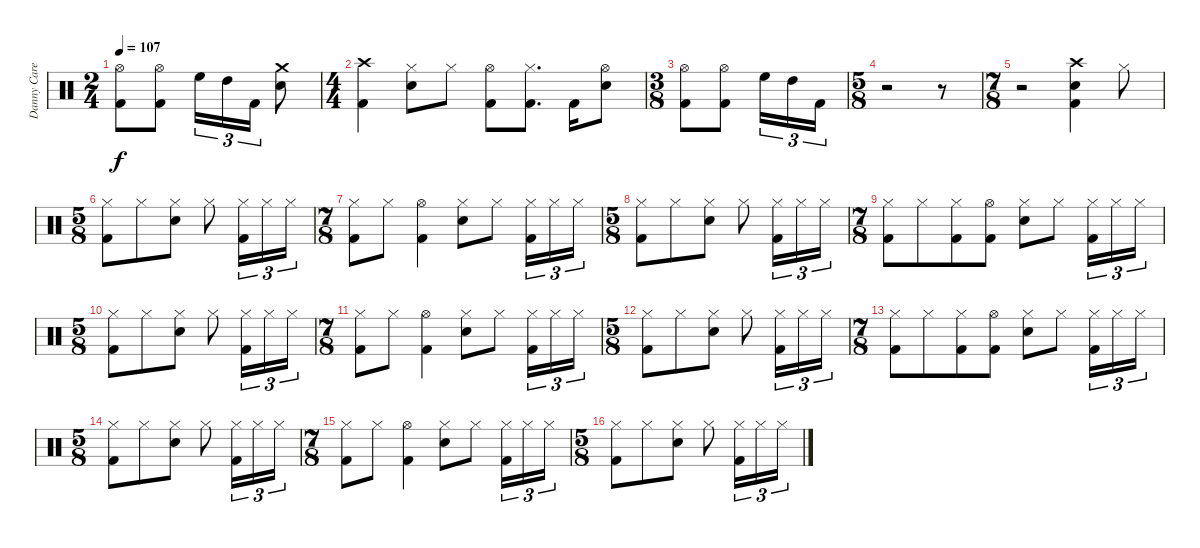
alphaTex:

\track ("Danny Carey" "Danny Care") {instrument percussion}
\staff {score}
\articulation defaults
\ts (2 4)
\tempo 107
\clef neutral
\ks c
("Hi-Hat (open)" "Kick (hit) 2").8{dy f} ("Hi-Hat (open)" "Kick (hit) 2").8 "High Floor Tom (hit)".16{tu (3 2)} "High Tom (hit)".16{tu (3 2)} "Kick (hit) 2".16{tu (3 2)} ("Crash medium (hit)" "Electric Snare (hit)").8 |
\ts (4 4)
("Crash high (hit)" "Kick (hit) 2").4 ("Hi-Hat (closed)" "Electric Snare (hit)").8 "Hi-Hat (closed)".8 ("Hi-Hat (open)" "Kick (hit) 2").8 ("Hi-Hat (closed)" "Kick (hit) 2").8{d} "Kick (hit) 2".16 ("Hi-Hat (open)" "Electric Snare (hit)").8 |
\ts (3 8)
("Hi-Hat (open)" "Kick (hit) 2").8 ("Hi-Hat (open)" "Kick (hit) 2").8 "High Floor Tom (hit)".16{tu (3 2)} "High Tom (hit)".16{tu (3 2)} "Kick (hit) 2".16{tu (3 2)} |
\ts (5 8)
r.2 r.8 |
\ts (7 8)
r.2 ("Crash high (hit)" "Electric Snare (hit)" "Kick (hit) 2").4 "Hi-Hat (closed)".8 |
\ts (5 8)
("Hi-Hat (closed)" "Kick (hit) 2").8 "Hi-Hat (closed)".8 ("Hi-Hat (closed)" "Electric Snare (hit)").8 "Hi-Hat (closed)".8 ("Hi-Hat (closed)" "Kick (hit) 2").16{tu (3 2)} "Hi-Hat (closed)".16{tu (3 2)} "Hi-Hat (closed)".16{tu (3 2)} |
\ts (7 8)
("Hi-Hat (closed)" "Kick (hit) 2").8 "Hi-Hat (closed)".8 ("Hi-Hat (open)" "Kick (hit) 2").4 ("Hi-Hat (closed)" "Electric Snare (hit)").8 "Hi-Hat (closed)".8 ("Hi-Hat (closed)" "Kick (hit) 2").16{tu (3 2)} "Hi-Hat (closed)".16{tu (3 2)} "Hi-Hat (closed)".16{tu (3 2)} |
\ts (5 8)
("Hi-Hat (closed)" "Kick (hit) 2").8 "Hi-Hat (closed)".8 ("Hi-Hat (closed)" "Electric Snare (hit)").8 "Hi-Hat (closed)".8 ("Hi-Hat (closed)" "Kick (hit) 2").16{tu (3 2)} "Hi-Hat (closed)".16{tu (3 2)} "Hi-Hat (closed)".16{tu (3 2)} |
\ts (7 8)
("Hi-Hat (closed)" "Kick (hit) 2").8 "Hi-Hat (closed)".8 ("Hi-Hat (closed)" "Kick (hit) 2").8 ("Hi-Hat (open)" "Kick (hit) 2").8 ("Hi-Hat (closed)" "Electric Snare (hit)").8 "Hi-Hat (closed)".8 ("Hi-Hat (closed)" "Kick (hit) 2").16{tu (3 2)} "Hi-Hat (closed)".16{tu (3 2)} "Hi-Hat (closed)".16{tu (3 2)} |
\ts (5 8)
("Hi-Hat (closed)" "Kick (hit) 2").8 "Hi-Hat (closed)".8 ("Hi-Hat (closed)" "Electric Snare (hit)").8 "Hi-Hat (closed)".8 ("Hi-Hat (closed)" "Kick (hit) 2").16{tu (3 2)} "Hi-Hat (closed)".16{tu (3 2)} "Hi-Hat (closed)".16{tu (3 2)} |
\ts (7 8)
("Hi-Hat (closed)" "Kick (hit) 2").8 "Hi-Hat (closed)".8 ("Hi-Hat (open)" "Kick (hit) 2").4 ("Hi-Hat (closed)" "Electric Snare (hit)").8 "Hi-Hat (closed)".8 ("Hi-Hat (closed)" "Kick (hit) 2").16{tu (3 2)} "Hi-Hat (closed)".16{tu (3 2)} "Hi-Hat (closed)".16{tu (3 2)} |
\ts (5 8)
("Hi-Hat (closed)" "Kick (hit) 2").8 "Hi-Hat (closed)".8 ("Hi-Hat (closed)" "Electric Snare (hit)").8 "Hi-Hat (closed)".8 ("Hi-Hat (closed)" "Kick (hit) 2").16{tu (3 2)} "Hi-Hat (closed)".16{tu (3 2)} "Hi-Hat (closed)".16{tu (3 2)} |
\ts (7 8)
("Hi-Hat (closed)" "Kick (hit) 2").8 "Hi-Hat (closed)".8 ("Hi-Hat (closed)" "Kick (hit) 2").8 ("Hi-Hat (open)" "Kick (hit) 2").8 ("Hi-Hat (closed)" "Electric Snare (hit)").8 "Hi-Hat (closed)".8 ("Hi-Hat (closed)" "Kick (hit) 2").16{tu (3 2)} "Hi-Hat (closed)".16{tu (3 2)} "Hi-Hat (closed)".16{tu (3 2)} |
\ts (5 8)
("Hi-Hat (closed)" "Kick (hit) 2").8 "Hi-Hat (closed)".8 ("Hi-Hat (closed)" "Electric Snare (hit)").8 "Hi-Hat (closed)".8 ("Hi-Hat (closed)" "Kick (hit) 2").16{tu (3 2)} "Hi-Hat (closed)".16{tu (3 2)} "Hi-Hat (closed)".16{tu (3 2)} |
\ts (7 8)
("Hi-Hat (closed)" "Kick (hit) 2").8 "Hi-Hat (closed)".8 ("Hi-Hat (open)" "Kick (hit) 2").4 ("Hi-Hat (closed)" "Electric Snare (hit)").8 "Hi-Hat (closed)".8 ("Hi-Hat (closed)" "Kick (hit) 2").16{tu (3 2)} "Hi-Hat (closed)".16{tu (3 2)} "Hi-Hat (closed)".16{tu (3 2)} |
\ts (5 8)
("Hi-Hat (closed)" "Kick (hit) 2").8 "Hi-Hat (closed)".8 ("Hi-Hat (closed)" "Electric Snare (hit)").8 "Hi-Hat (closed)".8 ("Hi-Hat (closed)" "Kick (hit) 2").16{tu (3 2)} "Hi-Hat (closed)".16{tu (3 2)} "Hi-Hat (closed)".16{tu (3 2)}
